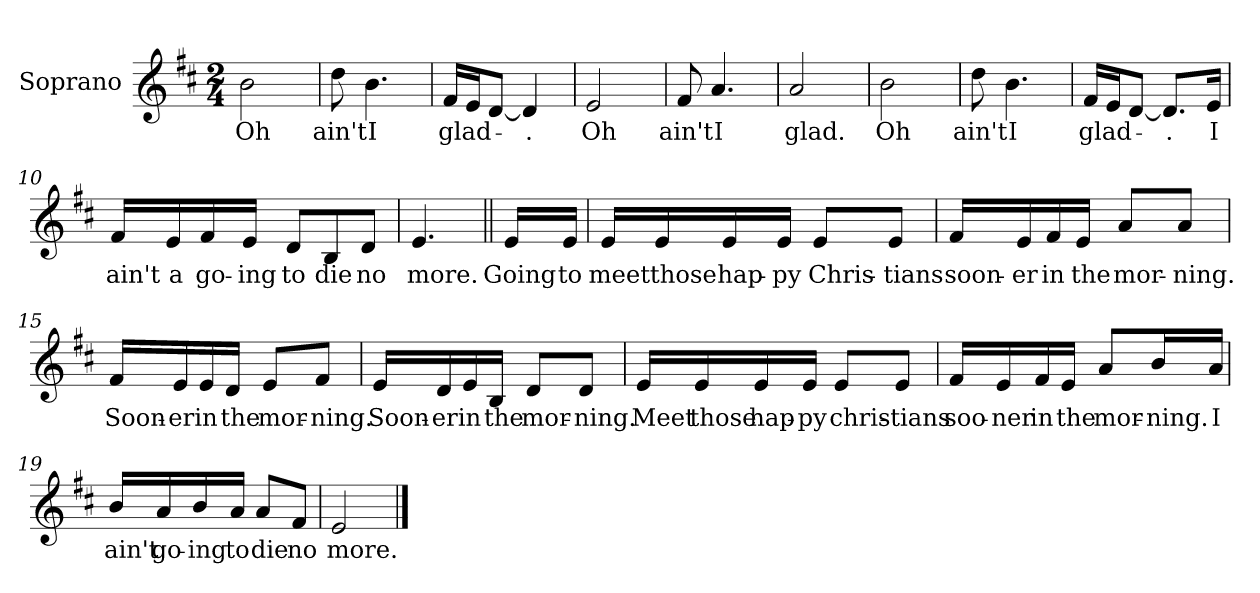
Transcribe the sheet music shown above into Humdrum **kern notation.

**kern	**text
*part1	*part1
*staff1	*staff1
*I"Soprano	*
*I'S.	*
*clefG2	*
*k[f#c#]	*
*M2/4	*
*MM80	*
=1	=1
!	!LO:LY:b
2b\	Oh
=2	=2
!	!LO:LY:b
8dd\	ain't
!	!LO:LY:b
4.b\	I
=3	=3
!	!LO:LY:b
16f#/LL	glad-
16e/J	.
[8d/J	.
!	!LO:LY:b
4d/]	-.
=4	=4
!	!LO:LY:b
2e/	Oh
=5	=5
!	!LO:LY:b
8f#/	ain't
!	!LO:LY:b
4.a/	I
=6	=6
!	!LO:LY:b
2a/	glad.
=7	=7
!	!LO:LY:b
2b\	Oh
=8	=8
!	!LO:LY:b
8dd\	ain't
!	!LO:LY:b
4.b\	I
=9	=9
!	!LO:LY:b
16f#/LL	glad-
16e/J	.
[8d/J	.
!	!LO:LY:b
8.d/L]	-.
!	!LO:LY:b
16e/Jk	I
!!LO:LB:g=z
=10	=10
!	!LO:LY:b
16f#/LL	ain't
!	!LO:LY:b
16e/	a
!	!LO:LY:b
16f#/	go-
!	!LO:LY:b
16e/JJ	-ing
!	!LO:LY:b
8d/L	to
!	!LO:LY:b
8B/	die
!	!LO:LY:b
8d/J	no
=11	=11
!	!LO:LY:b
4.e/	more.
=12||	=12||
!	!LO:LY:b
16e/LL	Going
!	!LO:LY:b
16e/JJ	to
=13	=13
!	!LO:LY:b
16e/LL	meet
!	!LO:LY:b
16e/	those
!	!LO:LY:b
16e/	hap-
!	!LO:LY:b
16e/JJ	-py
!	!LO:LY:b
8e/L	Chris-
!	!LO:LY:b
8e/J	-tians
!!LO:LB:g=z
=14	=14
!	!LO:LY:b
16f#/LL	soon-
!	!LO:LY:b
16e/	-er
!	!LO:LY:b
16f#/	in
!	!LO:LY:b
16e/JJ	the
!	!LO:LY:b
8a/L	mor-
!	!LO:LY:b
8a/J	-ning.
=15	=15
!	!LO:LY:b
16f#/LL	Soon-
!	!LO:LY:b
16e/	-er
!	!LO:LY:b
16e/	in
!	!LO:LY:b
16d/JJ	the
!	!LO:LY:b
8e/L	mor-
!	!LO:LY:b
8f#/J	-ning.
!!LO:LB:g=z
=16	=16
!	!LO:LY:b
16e/LL	Soon-
!	!LO:LY:b
16d/	-er
!	!LO:LY:b
16e/	in
!	!LO:LY:b
16B/JJ	the
!	!LO:LY:b
8d/L	mor-
!	!LO:LY:b
8d/J	-ning.
=17	=17
!	!LO:LY:b
16e/LL	Meet
!	!LO:LY:b
16e/	those
!	!LO:LY:b
16e/	hap-
!	!LO:LY:b
16e/JJ	-py
!	!LO:LY:b
8e/L	chris-
!	!LO:LY:b
8e/J	-tians
!!LO:LB:g=z
=18	=18
!	!LO:LY:b
16f#/LL	soo-
!	!LO:LY:b
16e/	-ner
!	!LO:LY:b
16f#/	in
!	!LO:LY:b
16e/JJ	the
!	!LO:LY:b
8a/L	mor-
!	!LO:LY:b
16b/L	-ning.
!	!LO:LY:b
16a/JJ	I
=19	=19
!	!LO:LY:b
16b/LL	ain't
!	!LO:LY:b
16a/	go-
!	!LO:LY:b
16b/	-ing
!	!LO:LY:b
16a/JJ	to
!	!LO:LY:b
8a/L	die
!	!LO:LY:b
8f#/J	no
=20	=20
!	!LO:LY:b
2e/	more.
==	==
*-	*-
